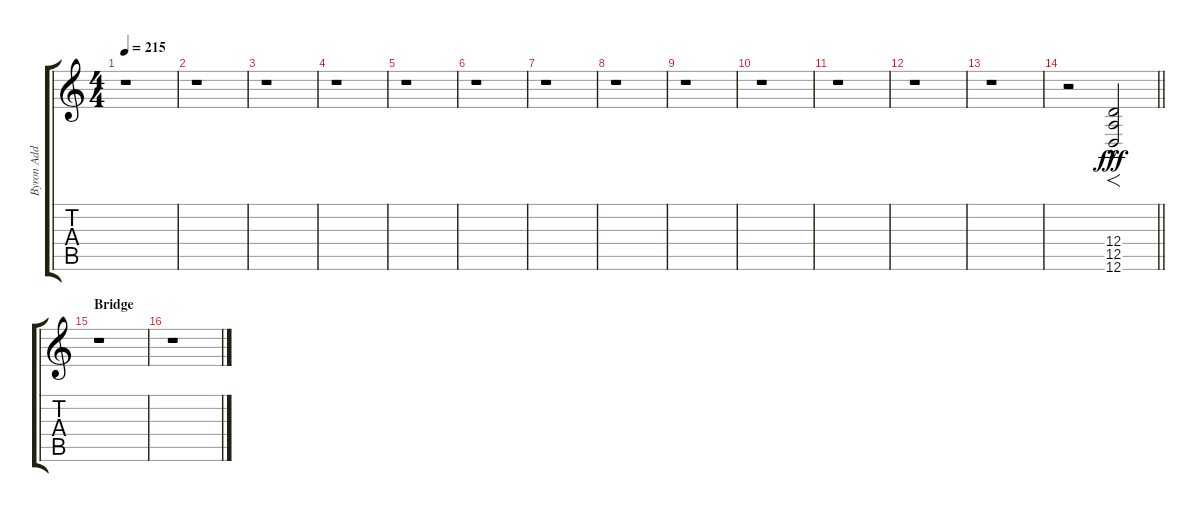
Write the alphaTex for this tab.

\track ("Byron Add" "Byron Add") {instrument reversecymbal}
\staff {score tabs}
\tuning (E4 B3 G3 D3 A2 D2) {hide}
\ts (4 4)
\tempo 215
\clef g2
\ks c
r.1{dy fff} |
r.1 |
r.1 |
r.1 |
r.1 |
r.1 |
r.1 |
r.1 |
r.1 |
r.1 |
r.1 |
r.1 |
r.1 |
\barLineRight lightlight
r.2 (12.4{hac} 12.5{hac} 12.6{hac}).2{f} |
\section ("" "Bridge")
r.1 |
r.1
